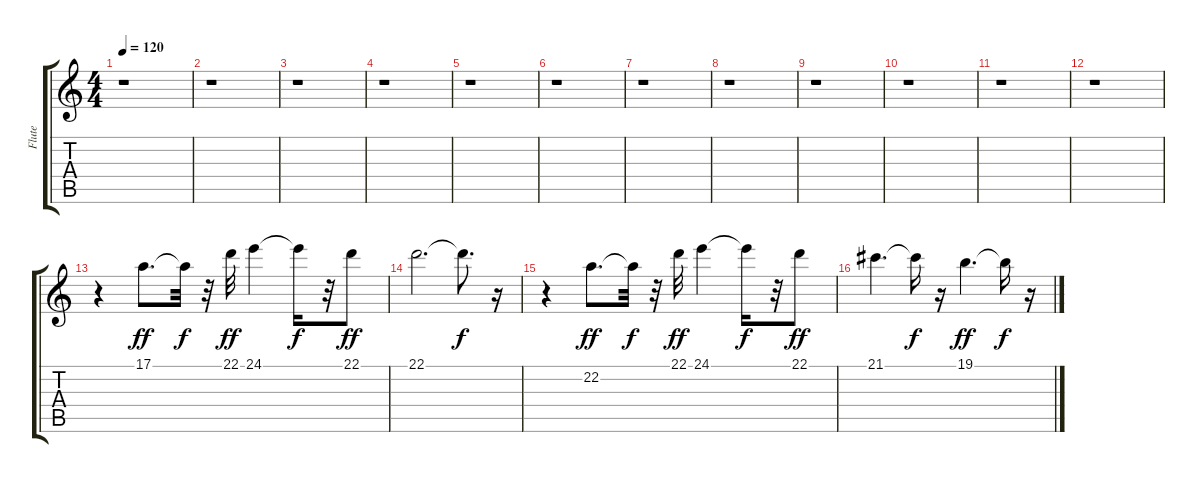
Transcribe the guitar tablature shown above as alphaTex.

\track ("Flute" "Flute") {instrument flute}
\staff {score tabs}
\tuning (E4 B3 G3 D3 A2 E2) {hide}
\ts (4 4)
\tempo 120
\clef g2
\ks c
r.1{dy f} |
r.1 |
r.1 |
r.1 |
r.1 |
r.1 |
r.1 |
r.1 |
r.1 |
r.1 |
r.1 |
r.1 |
r.4 17.1.8{d dy ff} 17.1{t}.32{dy f} r.32 22.1.32{dy ff} 24.1.4 24.1{t}.16{dy f} r.32 22.1.8{dy ff} |
22.1.2{d} 22.1{t}.8{d dy f} r.16 |
r.4 22.2.8{d dy ff} 22.2{t}.32{dy f} r.32 22.1.32{dy ff} 24.1.4 24.1{t}.16{dy f} r.32 22.1.8{dy ff} |
21.1.4{d} 21.1{t}.16{dy f} r.16 19.1.4{d dy ff} 19.1{t}.16{dy f} r.16
